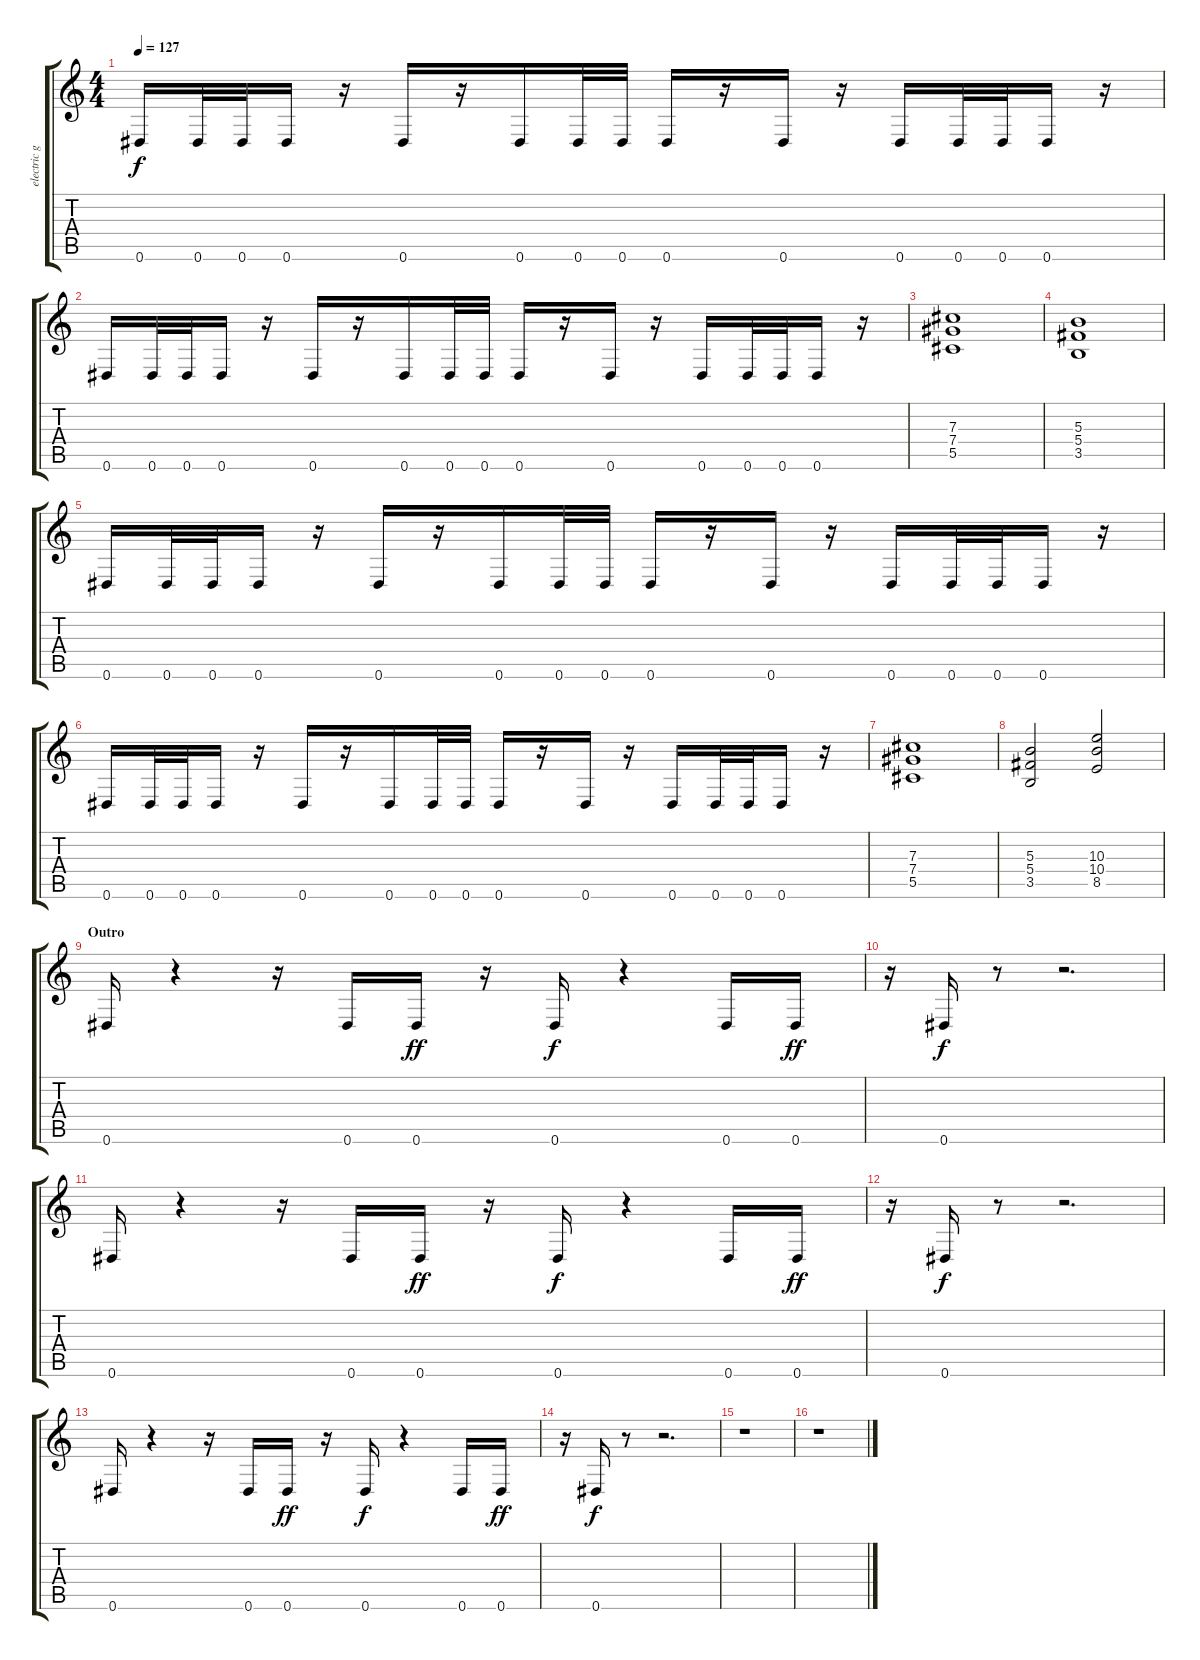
\track ("electric guitar I" "electric g") {instrument distortionguitar}
\staff {score tabs}
\tuning (Eb4 Bb3 Gb3 Db3 Ab2 Eb2) {hide}
\ts (4 4)
\tempo 127
\clef g2
\ks c
0.6.16{dy f volume 16} 0.6.32 0.6.32 0.6.16 r.16 0.6.16 r.16 0.6.16 0.6.32 0.6.32 0.6.16 r.16 0.6.16 r.16 0.6.16 0.6.32 0.6.32 0.6.16 r.16 |
0.6.16 0.6.32 0.6.32 0.6.16 r.16 0.6.16 r.16 0.6.16 0.6.32 0.6.32 0.6.16 r.16 0.6.16 r.16 0.6.16 0.6.32 0.6.32 0.6.16 r.16 |
(7.3 7.4 5.5).1{volume 13} |
(5.3 5.4 3.5).1 |
0.6.16{volume 16} 0.6.32 0.6.32 0.6.16 r.16 0.6.16 r.16 0.6.16 0.6.32 0.6.32 0.6.16 r.16 0.6.16 r.16 0.6.16 0.6.32 0.6.32 0.6.16 r.16 |
0.6.16 0.6.32 0.6.32 0.6.16 r.16 0.6.16 r.16 0.6.16 0.6.32 0.6.32 0.6.16 r.16 0.6.16 r.16 0.6.16 0.6.32 0.6.32 0.6.16 r.16 |
(7.3 7.4 5.5).1{volume 13} |
(5.3 5.4 3.5).2 (10.3 10.4 8.5).2 |
\section ("" "Outro")
0.6.16 r.4 r.16 0.6.16 0.6.16{dy ff} r.16 0.6.16{dy f} r.4 0.6.16 0.6.16{dy ff} |
r.16 0.6.16{dy f} r.8 r.2{d} |
0.6.16 r.4 r.16 0.6.16 0.6.16{dy ff} r.16 0.6.16{dy f} r.4 0.6.16 0.6.16{dy ff} |
r.16 0.6.16{dy f} r.8 r.2{d} |
0.6.16 r.4 r.16 0.6.16 0.6.16{dy ff} r.16 0.6.16{dy f} r.4 0.6.16 0.6.16{dy ff} |
r.16 0.6.16{dy f} r.8 r.2{d} |
r.1 |
r.1{volume 14 balance 8}
